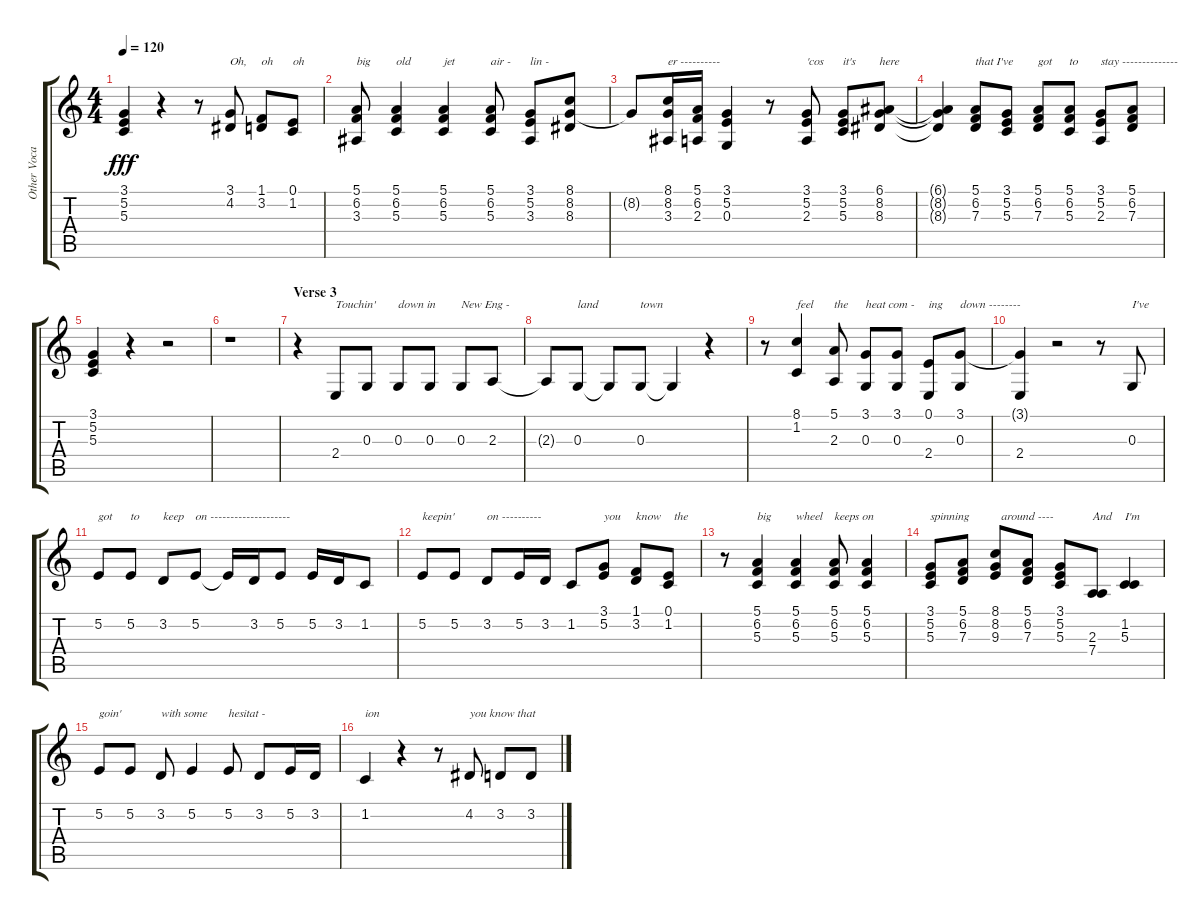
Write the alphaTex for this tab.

\track ("Other Vocals" "Other Voca") {instrument tenorsax}
\staff {score tabs}
\tuning (E4 B3 G3 D3 A2 E2) {hide}
\ts (4 4)
\tempo 120
\clef g2
\ks c
(3.1 5.2 5.3).4{txt " " dy fff} r.4 r.8 (3.1 4.2).8{txt "Oh,"} (1.1 3.2).8{txt "oh"} (0.1 1.2).8{txt "oh"} |
(5.1 6.2 3.3).8{txt "big"} (5.1 6.2 5.3).4{txt "old"} (5.1 6.2 5.3).4{txt "jet"} (5.1 6.2 5.3).8{txt "air -"} (3.1 5.2 3.3).8{txt "lin -"} (8.1 8.2 8.3).8 |
8.2{t}.8 (8.1 8.2 3.3).16{txt "er ----------"} (5.1 6.2 2.3).16 (3.1 5.2 0.3).4 r.8 (3.1 5.2 2.3).8{txt "'cos"} (3.1 5.2 5.3).8{txt "it's"} (6.1 8.2 8.3).8{txt "here"} |
(6.1{t} 8.2{t} 8.3{t}).4 (5.1 6.2 7.3).8{txt "that I've"} (3.1 5.2 5.3).8 (5.1 6.2 7.3).8{txt "got"} (5.1 6.2 5.3).8{txt "to"} (3.1 5.2 2.3).8{txt "stay --------------"} (5.1 6.2 7.3).8 |
(3.1 5.2 5.3).4 r.4 r.2 |
r.1 |
\section ("" "Verse 3")
r.4 2.4.8{txt "Touchin'"} 0.3.8 0.3.8{txt "down in"} 0.3.8{txt " "} 0.3.8{txt "New Eng -"} 2.3.8{txt " "} |
2.3{t}.8 0.3.8{txt "land"} 0.3{t}.8{txt " "} 0.3.8{txt "town"} 0.3{t}.4 r.4 |
r.8 (8.1 1.2).4{txt "feel"} (5.1 2.3).8{txt "the"} (3.1 0.3).8{txt "heat com -"} (3.1 0.3).8{txt " "} (0.1 2.4).8{txt "ing"} (3.1 0.3).8{txt "down --------"} |
(3.1{t} 2.4).4 r.2 r.8 0.3.8{txt "I've"} |
5.2.8{txt "got"} 5.2.8{txt "to"} 3.2.8{txt "keep"} 5.2.8{txt "on --------------------"} 5.2{t}.16{txt " "} 3.2.16 5.2.8{txt " "} 5.2.16{txt " "} 3.2.16{txt " "} 1.2.8{txt " "} |
5.2.8{txt "keepin'"} 5.2.8{txt " "} 3.2.8{txt "on ----------"} 5.2.16{txt " "} 3.2.16 1.2.8 (3.1 5.2).8{txt "you"} (1.1 3.2).8{txt "know"} (0.1 1.2).8{txt "  the"} |
r.8{txt " "} (5.1 6.2 5.3).4{txt "big"} (5.1 6.2 5.3).4{txt "wheel"} (5.1 6.2 5.3).8{txt "keeps on"} (5.1 6.2 5.3).4 |
(3.1 5.2 5.3).8{txt "spinning"} (5.1 6.2 7.3).8{txt " "} (8.1 8.2 9.3).8{txt "  around ----"} (5.1 6.2 7.3).8 (3.1 5.2 5.3).8{txt " "} (2.3 7.4).8{txt "And"} (1.2 5.3).4{txt "I'm"} |
5.2.8{txt "goin'"} 5.2.8{txt " "} 3.2.8{txt "with some"} 5.2.4{txt " "} 5.2.8{txt "hesitat -"} 3.2.8{txt " "} 5.2.16{txt " "} 3.2.16 |
1.2.4{txt "ion"} r.4 r.8 4.2.8{txt "you know that"} 3.2.8 3.2.8
